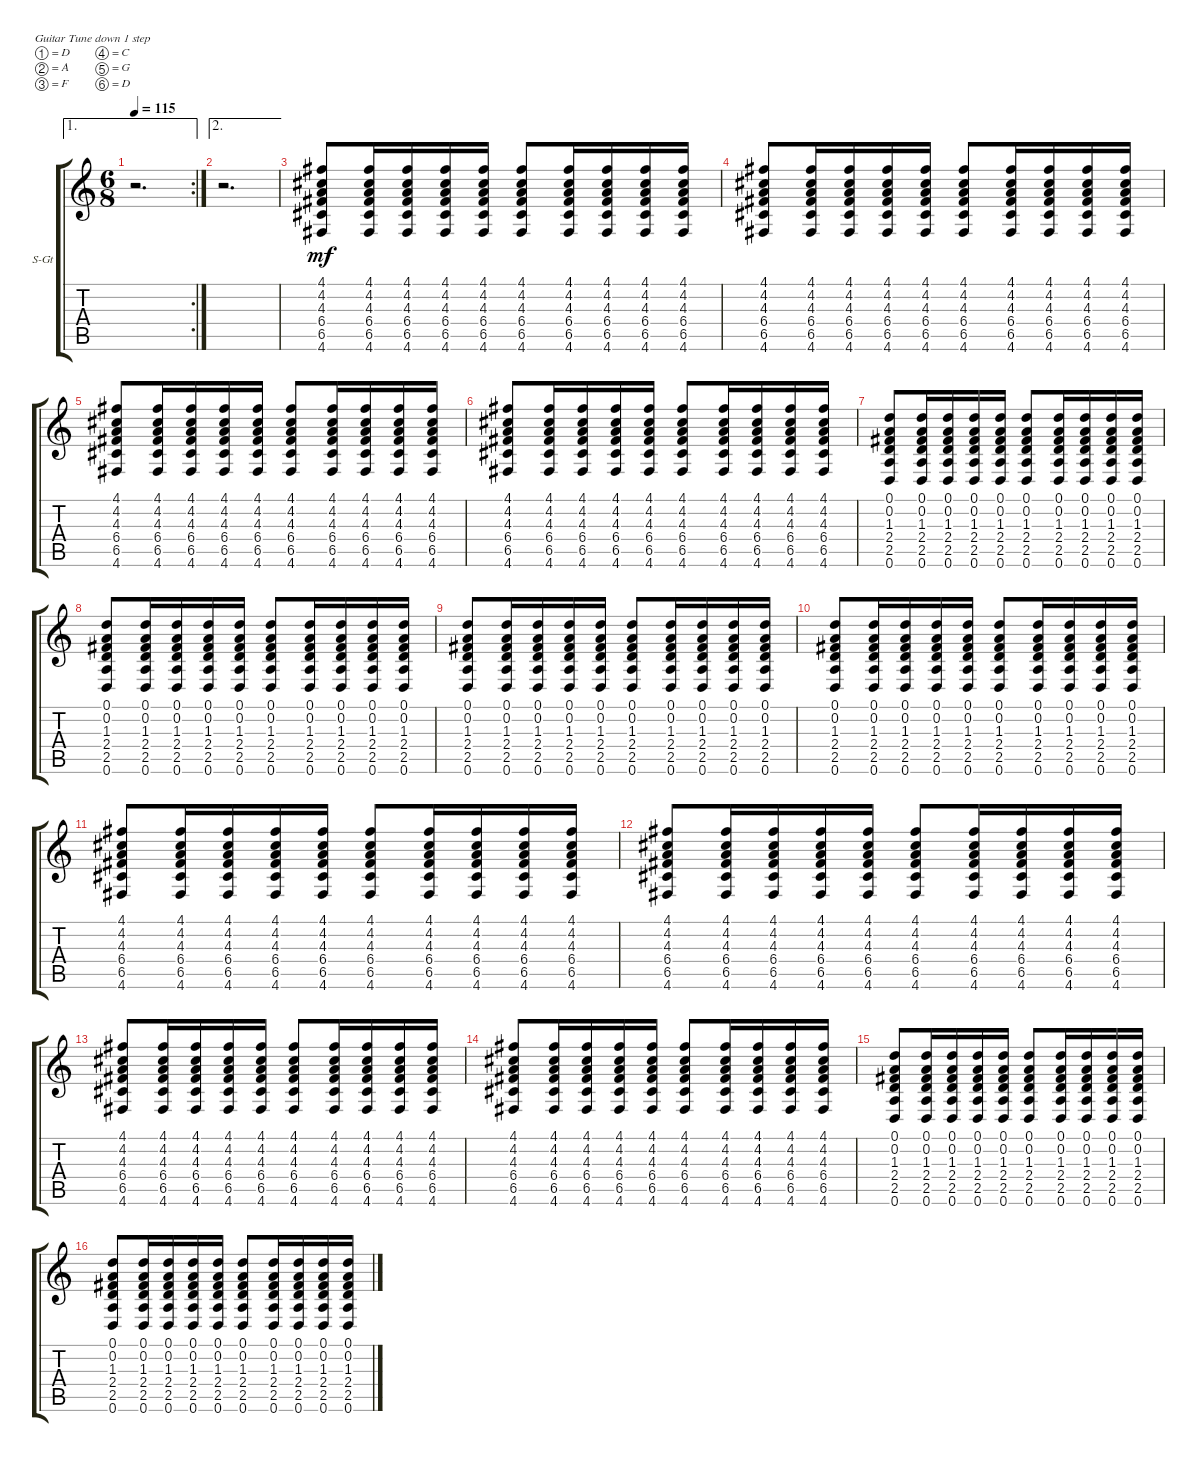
\bracketExtendMode groupsimilarinstruments
\firstSystemTrackNameOrientation horizontal
\otherSystemsTrackNameOrientation horizontal
\track ("Steel Guitar" "S-Gt") {instrument acousticguitarsteel}
\staff {score tabs}
\tuning (D4 A3 F3 C3 G2 D2)
\ae 1
\rc 2
\ts (6 8)
\tempo 115
\clef g2
\ks c
r.2{d dy mf} |
\ae 2
r.2{d} |
(4.6 6.5 6.4 4.3 4.2 4.1).8 (4.6 6.5 6.4 4.3 4.2 4.1).16 (4.6 6.5 6.4 4.3 4.2 4.1).16 (4.6 6.5 6.4 4.3 4.2 4.1).16 (4.6 6.5 6.4 4.3 4.2 4.1).16 (4.6 6.5 6.4 4.3 4.2 4.1).8 (4.6 6.5 6.4 4.3 4.2 4.1).16 (4.6 6.5 6.4 4.3 4.2 4.1).16 (4.6 6.5 6.4 4.3 4.2 4.1).16 (4.6 6.5 6.4 4.3 4.2 4.1).16 |
(4.6 6.5 6.4 4.3 4.2 4.1).8 (4.6 6.5 6.4 4.3 4.2 4.1).16 (4.6 6.5 6.4 4.3 4.2 4.1).16 (4.6 6.5 6.4 4.3 4.2 4.1).16 (4.6 6.5 6.4 4.3 4.2 4.1).16 (4.6 6.5 6.4 4.3 4.2 4.1).8 (4.6 6.5 6.4 4.3 4.2 4.1).16 (4.6 6.5 6.4 4.3 4.2 4.1).16 (4.6 6.5 6.4 4.3 4.2 4.1).16 (4.6 6.5 6.4 4.3 4.2 4.1).16 |
(4.6 6.5 6.4 4.3 4.2 4.1).8 (4.6 6.5 6.4 4.3 4.2 4.1).16 (4.6 6.5 6.4 4.3 4.2 4.1).16 (4.6 6.5 6.4 4.3 4.2 4.1).16 (4.6 6.5 6.4 4.3 4.2 4.1).16 (4.6 6.5 6.4 4.3 4.2 4.1).8 (4.6 6.5 6.4 4.3 4.2 4.1).16 (4.6 6.5 6.4 4.3 4.2 4.1).16 (4.6 6.5 6.4 4.3 4.2 4.1).16 (4.6 6.5 6.4 4.3 4.2 4.1).16 |
(4.6 6.5 6.4 4.3 4.2 4.1).8 (4.6 6.5 6.4 4.3 4.2 4.1).16 (4.6 6.5 6.4 4.3 4.2 4.1).16 (4.6 6.5 6.4 4.3 4.2 4.1).16 (4.6 6.5 6.4 4.3 4.2 4.1).16 (4.6 6.5 6.4 4.3 4.2 4.1).8 (4.6 6.5 6.4 4.3 4.2 4.1).16 (4.6 6.5 6.4 4.3 4.2 4.1).16 (4.6 6.5 6.4 4.3 4.2 4.1).16 (4.6 6.5 6.4 4.3 4.2 4.1).16 |
(0.6 2.5 2.4 1.3 0.2 0.1).8 (0.1 0.2 1.3 2.4 2.5 0.6).16 (0.1 0.2 1.3 2.4 2.5 0.6).16 (0.2 0.1 1.3 2.4 2.5 0.6).16 (0.2 0.1 1.3 2.4 2.5 0.6).16 (0.6 2.5 2.4 1.3 0.2 0.1).8 (0.1 0.2 1.3 2.4 2.5 0.6).16 (0.1 0.2 1.3 2.4 2.5 0.6).16 (0.2 0.1 1.3 2.4 2.5 0.6).16 (0.2 0.1 1.3 2.4 2.5 0.6).16 |
(0.6 2.5 2.4 1.3 0.2 0.1).8 (0.1 0.2 1.3 2.4 2.5 0.6).16 (0.1 0.2 1.3 2.4 2.5 0.6).16 (0.2 0.1 1.3 2.4 2.5 0.6).16 (0.2 0.1 1.3 2.4 2.5 0.6).16 (0.6 2.5 2.4 1.3 0.2 0.1).8 (0.1 0.2 1.3 2.4 2.5 0.6).16 (0.1 0.2 1.3 2.4 2.5 0.6).16 (0.2 0.1 1.3 2.4 2.5 0.6).16 (0.2 0.1 1.3 2.4 2.5 0.6).16 |
(0.6 2.5 2.4 1.3 0.2 0.1).8 (0.1 0.2 1.3 2.4 2.5 0.6).16 (0.1 0.2 1.3 2.4 2.5 0.6).16 (0.2 0.1 1.3 2.4 2.5 0.6).16 (0.2 0.1 1.3 2.4 2.5 0.6).16 (0.6 2.5 2.4 1.3 0.2 0.1).8 (0.1 0.2 1.3 2.4 2.5 0.6).16 (0.1 0.2 1.3 2.4 2.5 0.6).16 (0.2 0.1 1.3 2.4 2.5 0.6).16 (0.2 0.1 1.3 2.4 2.5 0.6).16 |
(0.6 2.5 2.4 1.3 0.2 0.1).8 (0.1 0.2 1.3 2.4 2.5 0.6).16 (0.1 0.2 1.3 2.4 2.5 0.6).16 (0.2 0.1 1.3 2.4 2.5 0.6).16 (0.2 0.1 1.3 2.4 2.5 0.6).16 (0.6 2.5 2.4 1.3 0.2 0.1).8 (0.1 0.2 1.3 2.4 2.5 0.6).16 (0.1 0.2 1.3 2.4 2.5 0.6).16 (0.2 0.1 1.3 2.4 2.5 0.6).16 (0.2 0.1 1.3 2.4 2.5 0.6).16 |
(4.6 6.5 6.4 4.3 4.2 4.1).8 (4.6 6.5 6.4 4.3 4.2 4.1).16 (4.6 6.5 6.4 4.3 4.2 4.1).16 (4.6 6.5 6.4 4.3 4.2 4.1).16 (4.6 6.5 6.4 4.3 4.2 4.1).16 (4.6 6.5 6.4 4.3 4.2 4.1).8 (4.6 6.5 6.4 4.3 4.2 4.1).16 (4.6 6.5 6.4 4.3 4.2 4.1).16 (4.6 6.5 6.4 4.3 4.2 4.1).16 (4.6 6.5 6.4 4.3 4.2 4.1).16 |
(4.6 6.5 6.4 4.3 4.2 4.1).8 (4.6 6.5 6.4 4.3 4.2 4.1).16 (4.6 6.5 6.4 4.3 4.2 4.1).16 (4.6 6.5 6.4 4.3 4.2 4.1).16 (4.6 6.5 6.4 4.3 4.2 4.1).16 (4.6 6.5 6.4 4.3 4.2 4.1).8 (4.6 6.5 6.4 4.3 4.2 4.1).16 (4.6 6.5 6.4 4.3 4.2 4.1).16 (4.6 6.5 6.4 4.3 4.2 4.1).16 (4.6 6.5 6.4 4.3 4.2 4.1).16 |
(4.6 6.5 6.4 4.3 4.2 4.1).8 (4.6 6.5 6.4 4.3 4.2 4.1).16 (4.6 6.5 6.4 4.3 4.2 4.1).16 (4.6 6.5 6.4 4.3 4.2 4.1).16 (4.6 6.5 6.4 4.3 4.2 4.1).16 (4.6 6.5 6.4 4.3 4.2 4.1).8 (4.6 6.5 6.4 4.3 4.2 4.1).16 (4.6 6.5 6.4 4.3 4.2 4.1).16 (4.6 6.5 6.4 4.3 4.2 4.1).16 (4.6 6.5 6.4 4.3 4.2 4.1).16 |
(4.6 6.5 6.4 4.3 4.2 4.1).8 (4.6 6.5 6.4 4.3 4.2 4.1).16 (4.6 6.5 6.4 4.3 4.2 4.1).16 (4.6 6.5 6.4 4.3 4.2 4.1).16 (4.6 6.5 6.4 4.3 4.2 4.1).16 (4.6 6.5 6.4 4.3 4.2 4.1).8 (4.6 6.5 6.4 4.3 4.2 4.1).16 (4.6 6.5 6.4 4.3 4.2 4.1).16 (4.6 6.5 6.4 4.3 4.2 4.1).16 (4.6 6.5 6.4 4.3 4.2 4.1).16 |
(0.6 2.5 2.4 1.3 0.2 0.1).8 (0.1 0.2 1.3 2.4 2.5 0.6).16 (0.1 0.2 1.3 2.4 2.5 0.6).16 (0.2 0.1 1.3 2.4 2.5 0.6).16 (0.2 0.1 1.3 2.4 2.5 0.6).16 (0.6 2.5 2.4 1.3 0.2 0.1).8 (0.1 0.2 1.3 2.4 2.5 0.6).16 (0.1 0.2 1.3 2.4 2.5 0.6).16 (0.2 0.1 1.3 2.4 2.5 0.6).16 (0.2 0.1 1.3 2.4 2.5 0.6).16 |
(0.6 2.5 2.4 1.3 0.2 0.1).8 (0.1 0.2 1.3 2.4 2.5 0.6).16 (0.1 0.2 1.3 2.4 2.5 0.6).16 (0.2 0.1 1.3 2.4 2.5 0.6).16 (0.2 0.1 1.3 2.4 2.5 0.6).16 (0.6 2.5 2.4 1.3 0.2 0.1).8 (0.1 0.2 1.3 2.4 2.5 0.6).16 (0.1 0.2 1.3 2.4 2.5 0.6).16 (0.2 0.1 1.3 2.4 2.5 0.6).16 (0.2 0.1 1.3 2.4 2.5 0.6).16
